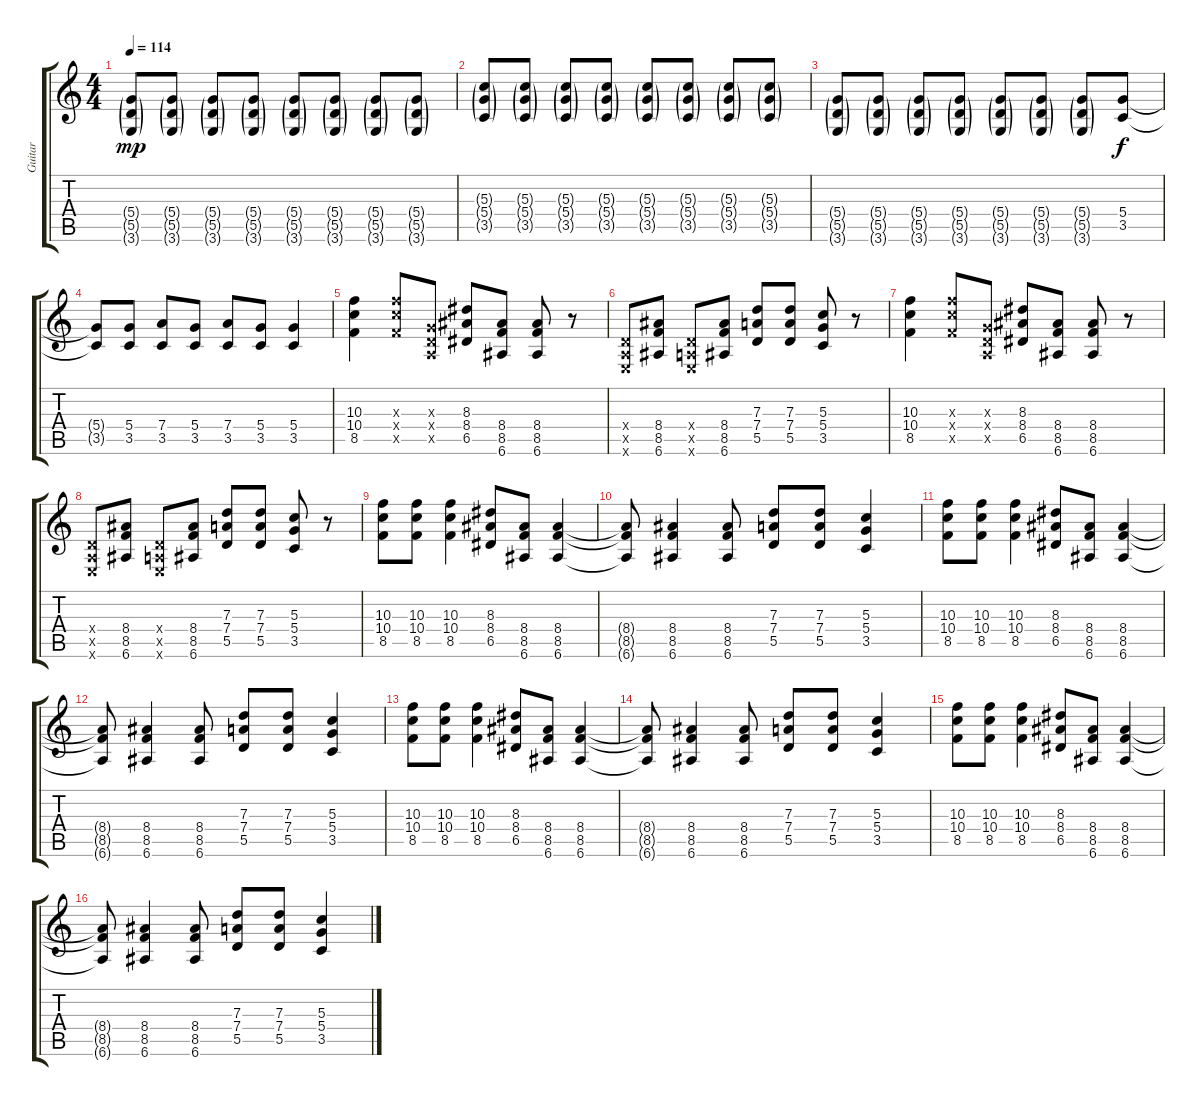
\track ("Guitar" "Guitar") {instrument distortionguitar}
\staff {score tabs}
\tuning (E4 B3 G3 D3 A2 E2) {hide}
\ts (4 4)
\tempo 114
\clef g2
\ks c
(5.4{g} 5.5{g} 3.6{g}).8{dy mp} (5.4{g} 5.5{g} 3.6{g}).8 (5.4{g} 5.5{g} 3.6{g}).8 (5.4{g} 5.5{g} 3.6{g}).8 (5.4{g} 5.5{g} 3.6{g}).8 (5.4{g} 5.5{g} 3.6{g}).8 (5.4{g} 5.5{g} 3.6{g}).8 (5.4{g} 5.5{g} 3.6{g}).8 |
(5.3{g} 5.4{g} 3.5{g}).8 (5.3{g} 5.4{g} 3.5{g}).8 (5.3{g} 5.4{g} 3.5{g}).8 (5.3{g} 5.4{g} 3.5{g}).8 (5.3{g} 5.4{g} 3.5{g}).8 (5.3{g} 5.4{g} 3.5{g}).8 (5.3{g} 5.4{g} 3.5{g}).8 (5.3{g} 5.4{g} 3.5{g}).8 |
(5.4{g} 5.5{g} 3.6{g}).8 (5.4{g} 5.5{g} 3.6{g}).8 (5.4{g} 5.5{g} 3.6{g}).8 (5.4{g} 5.5{g} 3.6{g}).8 (5.4{g} 5.5{g} 3.6{g}).8 (5.4{g} 5.5{g} 3.6{g}).8 (5.4{g} 5.5{g} 3.6{g}).8 (5.4 3.5).8{dy f} |
(5.4{t} 3.5{t}).8 (5.4 3.5).8 (7.4 3.5).8 (5.4 3.5).8 (7.4 3.5).8 (5.4 3.5).8 (5.4 3.5).4 |
(10.3 10.4 8.5).4 (10.3{x} 10.4{x} 8.5{x}).8 (0.3{x} 0.4{x} 0.5{x}).8 (8.3 8.4 6.5).8 (8.4 8.5 6.6).8 (8.4 8.5 6.6).8 r.8 |
(0.4{x} 0.5{x} 0.6{x}).8 (8.4 8.5 6.6).8 (0.4{x} 0.5{x} 0.6{x}).8 (8.4 8.5 6.6).8 (7.3 7.4 5.5).8 (7.3 7.4 5.5).8 (5.3 5.4 3.5).8 r.8 |
(10.3 10.4 8.5).4 (10.3{x} 10.4{x} 8.5{x}).8 (0.3{x} 0.4{x} 0.5{x}).8 (8.3 8.4 6.5).8 (8.4 8.5 6.6).8 (8.4 8.5 6.6).8 r.8 |
(0.4{x} 0.5{x} 0.6{x}).8 (8.4 8.5 6.6).8 (0.4{x} 0.5{x} 0.6{x}).8 (8.4 8.5 6.6).8 (7.3 7.4 5.5).8 (7.3 7.4 5.5).8 (5.3 5.4 3.5).8 r.8 |
(10.3 10.4 8.5).8 (10.3 10.4 8.5).8 (10.3 10.4 8.5).4 (8.3 8.4 6.5).8 (8.4 8.5 6.6).8 (8.4 8.5 6.6).4 |
(8.4{t} 8.5{t} 6.6{t}).8 (8.4 8.5 6.6).4 (8.4 8.5 6.6).8 (7.3 7.4 5.5).8 (7.3 7.4 5.5).8 (5.3 5.4 3.5).4 |
(10.3 10.4 8.5).8 (10.3 10.4 8.5).8 (10.3 10.4 8.5).4 (8.3 8.4 6.5).8 (8.4 8.5 6.6).8 (8.4 8.5 6.6).4 |
(8.4{t} 8.5{t} 6.6{t}).8 (8.4 8.5 6.6).4 (8.4 8.5 6.6).8 (7.3 7.4 5.5).8 (7.3 7.4 5.5).8 (5.3 5.4 3.5).4 |
(10.3 10.4 8.5).8 (10.3 10.4 8.5).8 (10.3 10.4 8.5).4 (8.3 8.4 6.5).8 (8.4 8.5 6.6).8 (8.4 8.5 6.6).4 |
(8.4{t} 8.5{t} 6.6{t}).8 (8.4 8.5 6.6).4 (8.4 8.5 6.6).8 (7.3 7.4 5.5).8 (7.3 7.4 5.5).8 (5.3 5.4 3.5).4 |
(10.3 10.4 8.5).8 (10.3 10.4 8.5).8 (10.3 10.4 8.5).4 (8.3 8.4 6.5).8 (8.4 8.5 6.6).8 (8.4 8.5 6.6).4 |
(8.4{t} 8.5{t} 6.6{t}).8 (8.4 8.5 6.6).4 (8.4 8.5 6.6).8 (7.3 7.4 5.5).8 (7.3 7.4 5.5).8 (5.3 5.4 3.5).4
